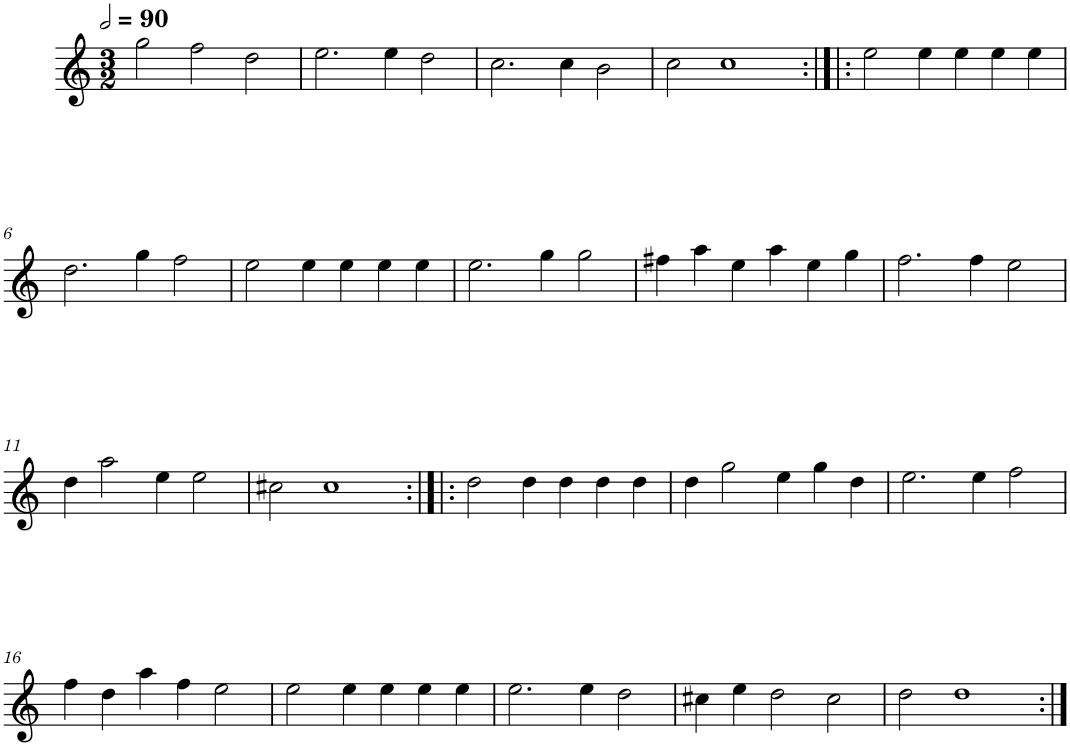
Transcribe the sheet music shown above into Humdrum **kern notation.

**kern
*part1
*staff1
*I"Cinq parties
*clefG2
*k[]
*M3/2
*MM180
=1
2gg\
2ff\
2dd\
=2
2.ee\
4ee\
2dd\
=3
2.cc\
4cc\
2b\
=4
2cc\
1cc
=5:|!|:
2ee\
4ee\
4ee\
4ee\
4ee\
!!LO:LB:g=z
=6
2.dd\
4gg\
2ff\
=7
2ee\
4ee\
4ee\
4ee\
4ee\
=8
2.ee\
4gg\
2gg\
=9
4ff#X\
4aa\
4ee\
4aa\
4ee\
4gg\
=10
2.ff\
4ff\
2ee\
!!LO:LB:g=z
=11
4dd\
2aa\
4ee\
2ee\
=12
2cc#X\
1cc#
=13:|!|:
2dd\
4dd\
4dd\
4dd\
4dd\
=14
4dd\
2gg\
4ee\
4gg\
4dd\
=15
2.ee\
4ee\
2ff\
!!LO:LB:g=z
=16
4ff\
4dd\
4aa\
4ff\
2ee\
=17
2ee\
4ee\
4ee\
4ee\
4ee\
=18
2.ee\
4ee\
2dd\
=19
4cc#X\
4ee\
2dd\
2cc#\
=20
2dd\
1dd
=:|!
*-
